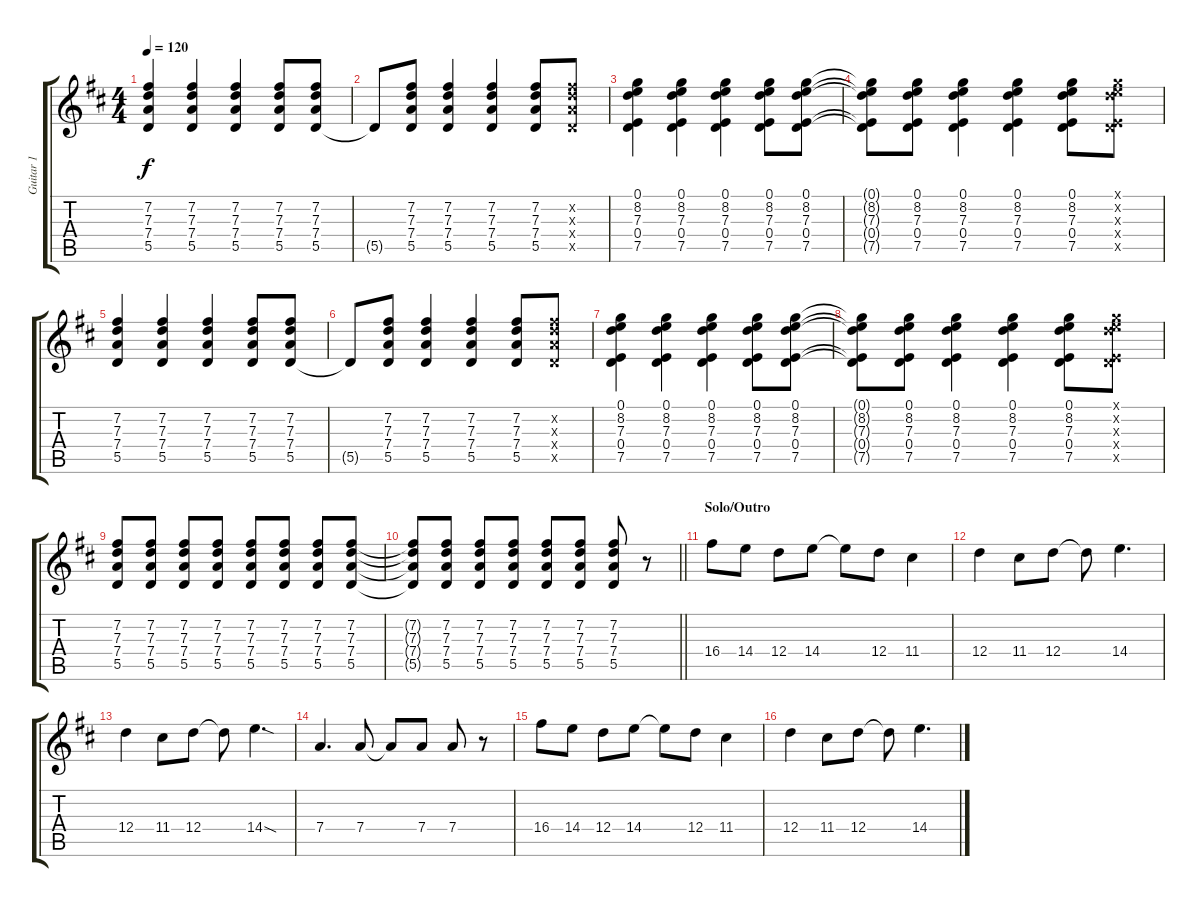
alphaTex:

\track ("Guitar 1" "Guitar 1") {instrument electricguitarclean}
\staff {score tabs}
\tuning (E4 B3 G3 D3 A2 E2) {hide}
\ts (4 4)
\tempo 120
\clef g2
\ks d
(7.2 7.3 7.4 5.5).4{dy f} (7.2 7.3 7.4 5.5).4 (7.2 7.3 7.4 5.5).4 (7.2 7.3 7.4 5.5).8 (7.2 7.3 7.4 5.5).8 |
5.5{t}.8 (7.2 7.3 7.4 5.5).8 (7.2 7.3 7.4 5.5).4 (7.2 7.3 7.4 5.5).4 (7.2 7.3 7.4 5.5).8 (7.2{x} 7.3{x} 7.4{x} 5.5{x}).8 |
(0.1 8.2 7.3 0.4 7.5).4 (0.1 8.2 7.3 0.4 7.5).4 (0.1 8.2 7.3 0.4 7.5).4 (0.1 8.2 7.3 0.4 7.5).8 (0.1 8.2 7.3 0.4 7.5).8 |
(0.1{t} 8.2{t} 7.3{t} 0.4{t} 7.5{t}).8 (0.1 8.2 7.3 0.4 7.5).8 (0.1 8.2 7.3 0.4 7.5).4 (0.1 8.2 7.3 0.4 7.5).4 (0.1 8.2 7.3 0.4 7.5).8 (0.1{x} 8.2{x} 7.3{x} 0.4{x} 7.5{x}).8 |
(7.2 7.3 7.4 5.5).4 (7.2 7.3 7.4 5.5).4 (7.2 7.3 7.4 5.5).4 (7.2 7.3 7.4 5.5).8 (7.2 7.3 7.4 5.5).8 |
5.5{t}.8 (7.2 7.3 7.4 5.5).8 (7.2 7.3 7.4 5.5).4 (7.2 7.3 7.4 5.5).4 (7.2 7.3 7.4 5.5).8 (7.2{x} 7.3{x} 7.4{x} 5.5{x}).8 |
(0.1 8.2 7.3 0.4 7.5).4 (0.1 8.2 7.3 0.4 7.5).4 (0.1 8.2 7.3 0.4 7.5).4 (0.1 8.2 7.3 0.4 7.5).8 (0.1 8.2 7.3 0.4 7.5).8 |
(0.1{t} 8.2{t} 7.3{t} 0.4{t} 7.5{t}).8 (0.1 8.2 7.3 0.4 7.5).8 (0.1 8.2 7.3 0.4 7.5).4 (0.1 8.2 7.3 0.4 7.5).4 (0.1 8.2 7.3 0.4 7.5).8 (0.1{x} 8.2{x} 7.3{x} 0.4{x} 7.5{x}).8 |
(7.2 7.3 7.4 5.5).8 (7.2 7.3 7.4 5.5).8 (7.2 7.3 7.4 5.5).8 (7.2 7.3 7.4 5.5).8 (7.2 7.3 7.4 5.5).8 (7.2 7.3 7.4 5.5).8 (7.2 7.3 7.4 5.5).8 (7.2 7.3 7.4 5.5).8 |
\barLineRight lightlight
(7.2{t} 7.3{t} 7.4{t} 5.5{t}).8 (7.2 7.3 7.4 5.5).8 (7.2 7.3 7.4 5.5).8 (7.2 7.3 7.4 5.5).8 (7.2 7.3 7.4 5.5).8 (7.2 7.3 7.4 5.5).8 (7.2 7.3 7.4 5.5).8 r.8 |
\section ("" "Solo/Outro")
16.4.8{instrument overdrivenguitar} 14.4.8 12.4.8 14.4.8 14.4{t}.8 12.4.8 11.4.4 |
12.4.4 11.4.8 12.4.8 12.4{t}.8 14.4.4{d} |
12.4.4 11.4.8 12.4.8 12.4{t}.8 14.4{sod}.4{d} |
7.4.4{d} 7.4.8 7.4{t}.8 7.4.8 7.4.8 r.8 |
16.4.8 14.4.8 12.4.8 14.4.8 14.4{t}.8 12.4.8 11.4.4 |
12.4.4 11.4.8 12.4.8 12.4{t}.8 14.4.4{d}
